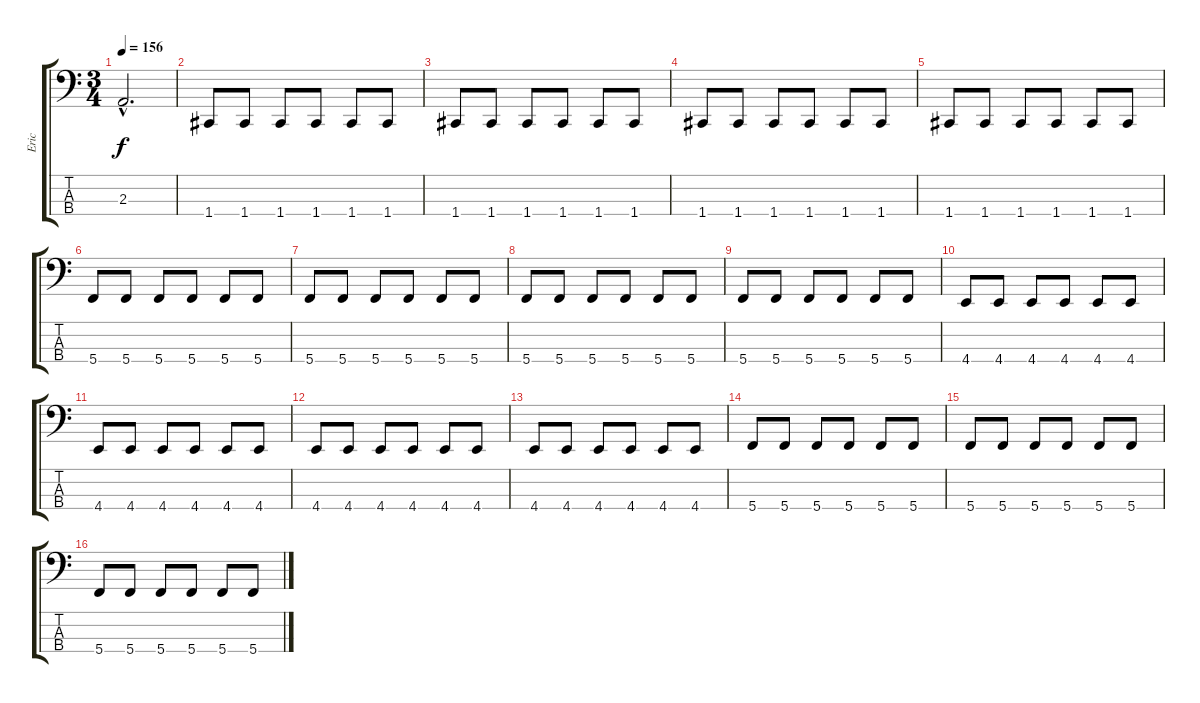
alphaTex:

\track ("Eric" "Eric") {instrument electricbasspick}
\staff {score tabs}
\tuning (F2 C2 G1 C1) {hide}
\ts (3 4)
\tempo 156
\clef f4
\ks c
2.3{hac}.2{d dy f} |
1.4.8 1.4.8 1.4.8 1.4.8 1.4.8 1.4.8 |
1.4.8 1.4.8 1.4.8 1.4.8 1.4.8 1.4.8 |
1.4.8 1.4.8 1.4.8 1.4.8 1.4.8 1.4.8 |
1.4.8 1.4.8 1.4.8 1.4.8 1.4.8 1.4.8 |
5.4.8 5.4.8 5.4.8 5.4.8 5.4.8 5.4.8 |
5.4.8 5.4.8 5.4.8 5.4.8 5.4.8 5.4.8 |
5.4.8 5.4.8 5.4.8 5.4.8 5.4.8 5.4.8 |
5.4.8 5.4.8 5.4.8 5.4.8 5.4.8 5.4.8 |
4.4.8 4.4.8 4.4.8 4.4.8 4.4.8 4.4.8 |
4.4.8 4.4.8 4.4.8 4.4.8 4.4.8 4.4.8 |
4.4.8 4.4.8 4.4.8 4.4.8 4.4.8 4.4.8 |
4.4.8 4.4.8 4.4.8 4.4.8 4.4.8 4.4.8 |
5.4.8 5.4.8 5.4.8 5.4.8 5.4.8 5.4.8 |
5.4.8 5.4.8 5.4.8 5.4.8 5.4.8 5.4.8 |
5.4.8 5.4.8 5.4.8 5.4.8 5.4.8 5.4.8
